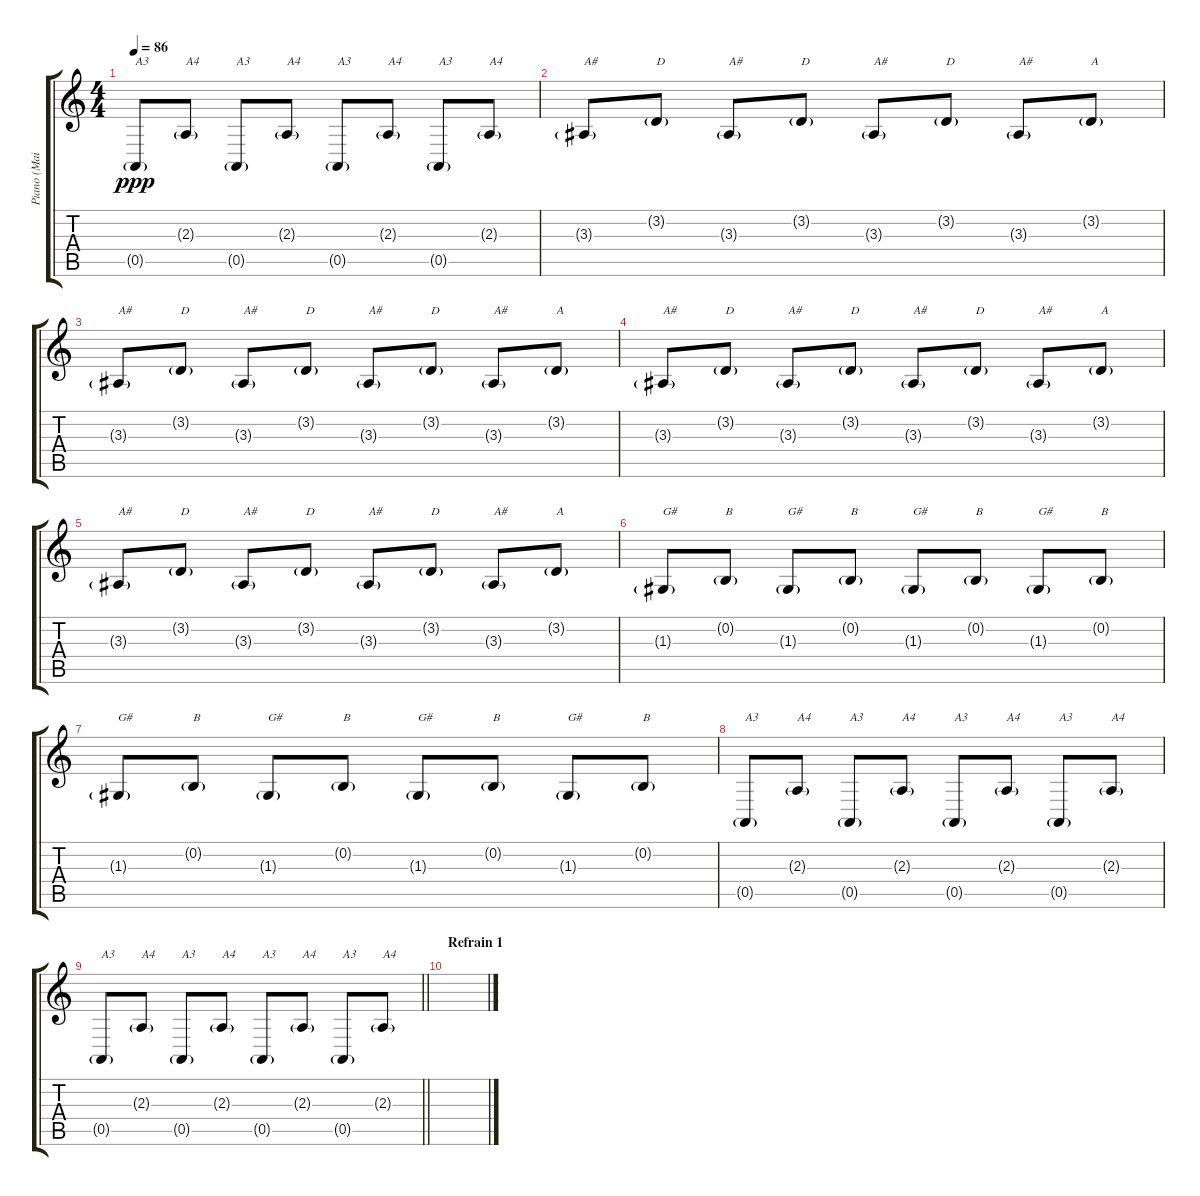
\track ("Piano (Main Gauche) [Matthew Bellamy]" "Piano (Mai") {instrument brightacousticpiano}
\staff {score tabs}
\tuning (E4 B3 G3 D3 A2 E2) {hide}
\ts (4 4)
\tempo 86
\clef g2
\ks c
0.5{g}.8{txt "A3" dy ppp} 2.3{g}.8{txt "A4"} 0.5{g}.8{txt "A3"} 2.3{g}.8{txt "A4"} 0.5{g}.8{txt "A3"} 2.3{g}.8{txt "A4"} 0.5{g}.8{txt "A3"} 2.3{g}.8{txt "A4"} |
3.3{g}.8{txt "A#"} 3.2{g}.8{txt "D"} 3.3{g}.8{txt "A#"} 3.2{g}.8{txt "D"} 3.3{g}.8{txt "A#"} 3.2{g}.8{txt "D"} 3.3{g}.8{txt "A#"} 3.2{g}.8{txt "A"} |
3.3{g}.8{txt "A#"} 3.2{g}.8{txt "D"} 3.3{g}.8{txt "A#"} 3.2{g}.8{txt "D"} 3.3{g}.8{txt "A#"} 3.2{g}.8{txt "D"} 3.3{g}.8{txt "A#"} 3.2{g}.8{txt "A"} |
3.3{g}.8{txt "A#"} 3.2{g}.8{txt "D"} 3.3{g}.8{txt "A#"} 3.2{g}.8{txt "D"} 3.3{g}.8{txt "A#"} 3.2{g}.8{txt "D"} 3.3{g}.8{txt "A#"} 3.2{g}.8{txt "A"} |
3.3{g}.8{txt "A#"} 3.2{g}.8{txt "D"} 3.3{g}.8{txt "A#"} 3.2{g}.8{txt "D"} 3.3{g}.8{txt "A#"} 3.2{g}.8{txt "D"} 3.3{g}.8{txt "A#"} 3.2{g}.8{txt "A"} |
1.3{g}.8{txt "G#"} 0.2{g}.8{txt "B"} 1.3{g}.8{txt "G#"} 0.2{g}.8{txt "B"} 1.3{g}.8{txt "G#"} 0.2{g}.8{txt "B"} 1.3{g}.8{txt "G#"} 0.2{g}.8{txt "B"} |
1.3{g}.8{txt "G#"} 0.2{g}.8{txt "B"} 1.3{g}.8{txt "G#"} 0.2{g}.8{txt "B"} 1.3{g}.8{txt "G#"} 0.2{g}.8{txt "B"} 1.3{g}.8{txt "G#"} 0.2{g}.8{txt "B"} |
0.5{g}.8{txt "A3"} 2.3{g}.8{txt "A4"} 0.5{g}.8{txt "A3"} 2.3{g}.8{txt "A4"} 0.5{g}.8{txt "A3"} 2.3{g}.8{txt "A4"} 0.5{g}.8{txt "A3"} 2.3{g}.8{txt "A4"} |
\barLineRight lightlight
0.5{g}.8{txt "A3"} 2.3{g}.8{txt "A4"} 0.5{g}.8{txt "A3"} 2.3{g}.8{txt "A4"} 0.5{g}.8{txt "A3"} 2.3{g}.8{txt "A4"} 0.5{g}.8{txt "A3"} 2.3{g}.8{txt "A4"} |
\section ("" "Refrain 1")
